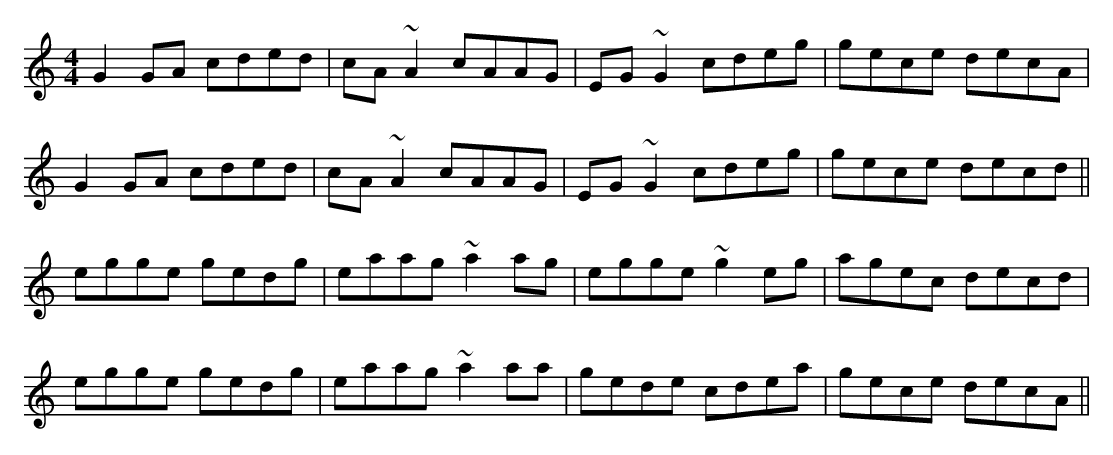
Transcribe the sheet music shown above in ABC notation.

X:1
M:4/4
K:C
G2 GA cded|cA ~A2 cAAG|EG ~G2 cdeg|gece decA|
G2 GA cded|cA ~A2 cAAG|EG ~G2 cdeg|gece decd||
egge gedg|eaag ~a2 ag|egge ~g2 eg|agec decd|
egge gedg|eaag ~a2 aa|gede cdea|gece decA||
